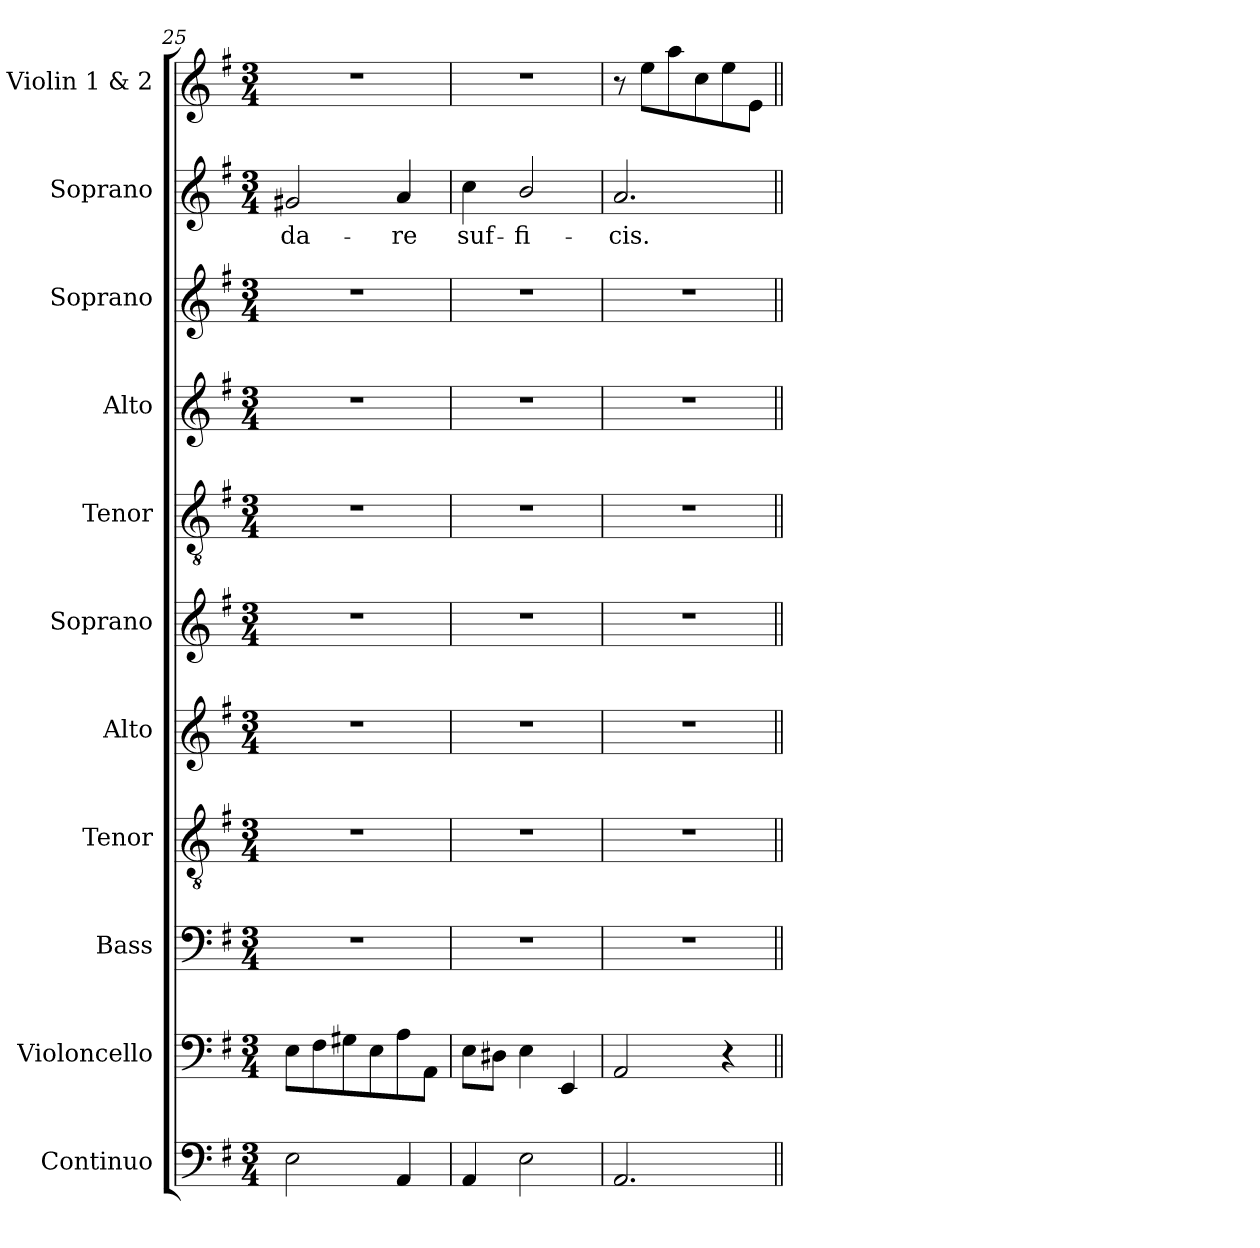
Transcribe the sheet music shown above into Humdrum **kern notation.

**kern	**kern	**kern	**kern	**kern	**kern	**kern	**kern	**kern	**kern	**text	**kern
*part11	*part10	*part9	*part8	*part7	*part6	*part5	*part4	*part3	*part2	*part2	*part1
*staff11	*staff10	*staff9	*staff8	*staff7	*staff6	*staff5	*staff4	*staff3	*staff2	*staff2	*staff1
*I"Continuo	*I"Violoncello	*I"Bass	*I"Tenor	*I"Alto	*I"Soprano	*I"Tenor	*I"Alto	*I"Soprano	*I"Soprano	*	*I"Violin 1 & 2
*I'Cont.	*I'Vc.	*I'B.	*I'T.	*I'A.	*I'S.	*I'T.	*I'A.	*I'S.	*I'S.	*	*I'Vln. 1/2
*clefF4	*clefF4	*clefF4	*clefGv2	*clefG2	*clefG2	*clefGv2	*clefG2	*clefG2	*clefG2	*	*clefG2
*	*	*	*ITrd7c12	*	*	*ITrd7c12	*	*	*	*	*
*k[f#]	*k[f#]	*k[f#]	*k[f#]	*k[f#]	*k[f#]	*k[f#]	*k[f#]	*k[f#]	*k[f#]	*	*k[f#]
*G:	*G:	*G:	*G:	*G:	*G:	*G:	*G:	*G:	*G:	*	*G:
*M3/4	*M3/4	*M3/4	*M3/4	*M3/4	*M3/4	*M3/4	*M3/4	*M3/4	*M3/4	*	*M3/4
=25	=25	=25	=25	=25	=25	=25	=25	=25	=25	=25	=25
!	!	!LO:N:vis=1	!LO:N:vis=1	!LO:N:vis=1	!LO:N:vis=1	!LO:N:vis=1	!LO:N:vis=1	!LO:N:vis=1	!	!	!
!	!	!	!	!	!	!	!	!	!	!LO:LY:b:color=#000000	!LO:N:vis=1
2Ei\	8Ei\L	2.r	2.r	2.r	2.r	2.r	2.r	2.r	2g#Xi/	-da-	2.r
.	8F#i\	.	.	.	.	.	.	.	.	.	.
.	8G#Xi\	.	.	.	.	.	.	.	.	.	.
.	8Ei\	.	.	.	.	.	.	.	.	.	.
!	!	!	!	!	!	!	!	!	!	!LO:LY:b:color=#000000	!
4AAi/	8Ai\	.	.	.	.	.	.	.	4ai/	-re	.
.	8AAi\J	.	.	.	.	.	.	.	.	.	.
=26	=26	=26	=26	=26	=26	=26	=26	=26	=26	=26	=26
!	!	!LO:N:vis=1	!LO:N:vis=1	!LO:N:vis=1	!LO:N:vis=1	!LO:N:vis=1	!LO:N:vis=1	!LO:N:vis=1	!	!	!
!	!	!	!	!	!	!	!	!	!	!LO:LY:b:color=#000000	!LO:N:vis=1
4AAi/	8Ei\L	2.r	2.r	2.r	2.r	2.r	2.r	2.r	4cci\	suf-	2.r
.	8D#Xi\J	.	.	.	.	.	.	.	.	.	.
!	!	!	!	!	!	!	!	!	!	!LO:LY:b:color=#000000	!
2Ei\	4Ei\	.	.	.	.	.	.	.	2bi/	-fi-	.
.	4EEi/	.	.	.	.	.	.	.	.	.	.
=27	=27	=27	=27	=27	=27	=27	=27	=27	=27	=27	=27
!	!	!LO:N:vis=1	!LO:N:vis=1	!LO:N:vis=1	!LO:N:vis=1	!LO:N:vis=1	!LO:N:vis=1	!LO:N:vis=1	!	!	!
!	!	!	!	!	!	!	!	!	!	!LO:LY:b:color=#000000	!
2.AAi/	2AAi/	2.r	2.r	2.r	2.r	2.r	2.r	2.r	2.ai/	-cis.	8r
.	.	.	.	.	.	.	.	.	.	.	8eei\L
.	.	.	.	.	.	.	.	.	.	.	8aai\
.	.	.	.	.	.	.	.	.	.	.	8cci\
.	4r	.	.	.	.	.	.	.	.	.	8eei\
.	.	.	.	.	.	.	.	.	.	.	8ei\J
=||	=||	=||	=||	=||	=||	=||	=||	=||	=||	=||	=||
*-	*-	*-	*-	*-	*-	*-	*-	*-	*-	*-	*-
